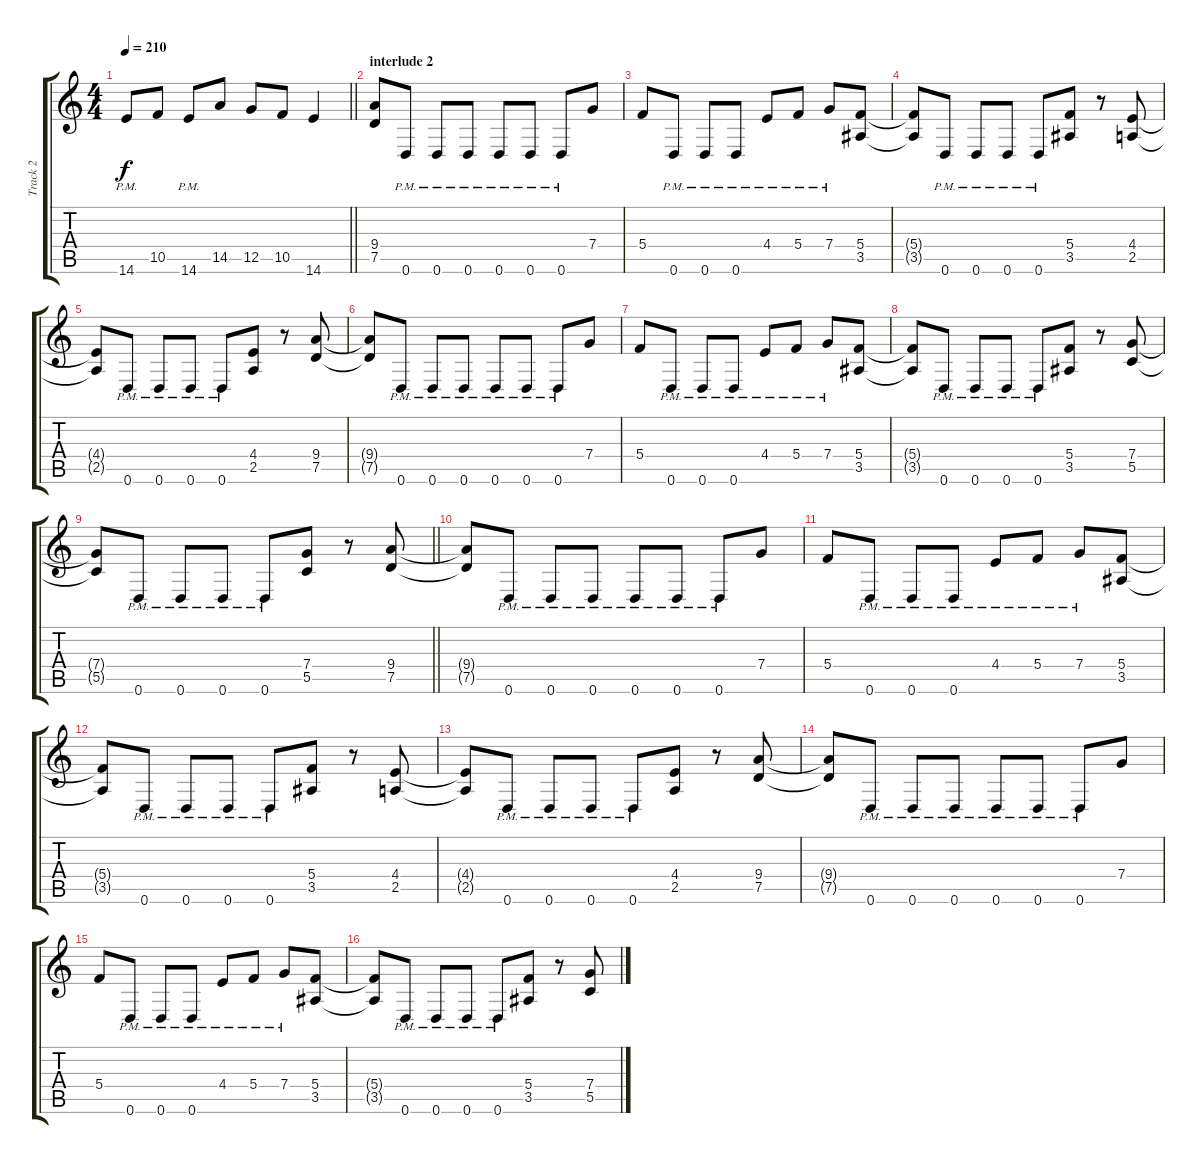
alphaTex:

\track ("Track 2" "Track 2") {instrument distortionguitar}
\staff {score tabs}
\tuning (D4 A3 F3 C3 G2 D2) {hide}
\ts (4 4)
\tempo 210
\clef g2
\barLineRight lightlight
\ks c
14.6{pm}.8{dy f} 10.5.8 14.6{pm}.8 14.5.8 12.5.8 10.5.8 14.6.4 |
\section ("" "interlude 2")
(9.4 7.5).8 0.6{pm}.8 0.6{pm}.8 0.6{pm}.8 0.6{pm}.8 0.6{pm}.8 0.6{pm}.8 7.4.8 |
5.4.8 0.6{pm}.8 0.6{pm}.8 0.6{pm}.8 4.4{pm}.8 5.4{pm}.8 7.4{pm}.8 (5.4 3.5).8 |
(5.4{t} 3.5{t}).8 0.6{pm}.8 0.6{pm}.8 0.6{pm}.8 0.6{pm}.8 (5.4 3.5).8 r.8 (4.4 2.5).8 |
(4.4{t} 2.5{t}).8 0.6{pm}.8 0.6{pm}.8 0.6{pm}.8 0.6{pm}.8 (4.4 2.5).8 r.8 (9.4 7.5).8 |
(9.4{t} 7.5{t}).8 0.6{pm}.8 0.6{pm}.8 0.6{pm}.8 0.6{pm}.8 0.6{pm}.8 0.6{pm}.8 7.4.8 |
5.4.8 0.6{pm}.8 0.6{pm}.8 0.6{pm}.8 4.4{pm}.8 5.4{pm}.8 7.4{pm}.8 (5.4 3.5).8 |
(5.4{t} 3.5{t}).8 0.6{pm}.8 0.6{pm}.8 0.6{pm}.8 0.6{pm}.8 (5.4 3.5).8 r.8 (7.4 5.5).8 |
\barLineRight lightlight
(7.4{t} 5.5{t}).8 0.6{pm}.8 0.6{pm}.8 0.6{pm}.8 0.6{pm}.8 (7.4 5.5).8 r.8 (9.4 7.5).8 |
(9.4{t} 7.5{t}).8 0.6{pm}.8 0.6{pm}.8 0.6{pm}.8 0.6{pm}.8 0.6{pm}.8 0.6{pm}.8 7.4.8 |
5.4.8 0.6{pm}.8 0.6{pm}.8 0.6{pm}.8 4.4{pm}.8 5.4{pm}.8 7.4{pm}.8 (5.4 3.5).8 |
(5.4{t} 3.5{t}).8 0.6{pm}.8 0.6{pm}.8 0.6{pm}.8 0.6{pm}.8 (5.4 3.5).8 r.8 (4.4 2.5).8 |
(4.4{t} 2.5{t}).8 0.6{pm}.8 0.6{pm}.8 0.6{pm}.8 0.6{pm}.8 (4.4 2.5).8 r.8 (9.4 7.5).8 |
(9.4{t} 7.5{t}).8 0.6{pm}.8 0.6{pm}.8 0.6{pm}.8 0.6{pm}.8 0.6{pm}.8 0.6{pm}.8 7.4.8 |
5.4.8 0.6{pm}.8 0.6{pm}.8 0.6{pm}.8 4.4{pm}.8 5.4{pm}.8 7.4{pm}.8 (5.4 3.5).8 |
(5.4{t} 3.5{t}).8 0.6{pm}.8 0.6{pm}.8 0.6{pm}.8 0.6{pm}.8 (5.4 3.5).8 r.8 (7.4 5.5).8
